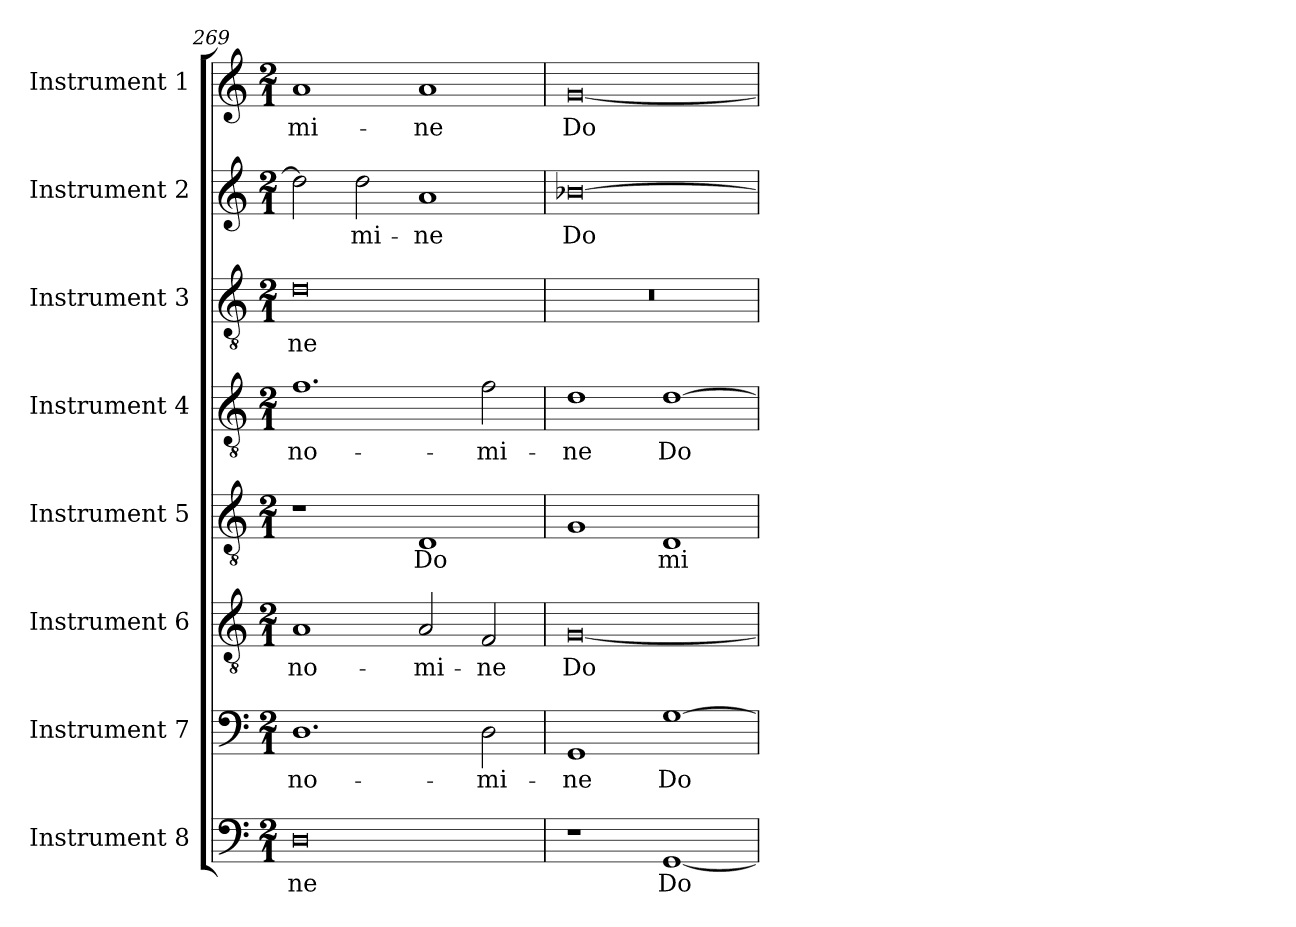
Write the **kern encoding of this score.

**kern	**text	**kern	**text	**kern	**text	**kern	**text	**kern	**text	**kern	**text	**kern	**text	**kern	**text
*part8	*part8	*part7	*part7	*part6	*part6	*part5	*part5	*part4	*part4	*part3	*part3	*part2	*part2	*part1	*part1
*staff8	*staff8	*staff7	*staff7	*staff6	*staff6	*staff5	*staff5	*staff4	*staff4	*staff3	*staff3	*staff2	*staff2	*staff1	*staff1
*I"Instrument 8	*	*I"Instrument 7	*	*I"Instrument 6	*	*I"Instrument 5	*	*I"Instrument 4	*	*I"Instrument 3	*	*I"Instrument 2	*	*I"Instrument 1	*
*clefF4	*	*clefF4	*	*clefGv2	*	*clefGv2	*	*clefGv2	*	*clefGv2	*	*clefG2	*	*clefG2	*
*k[]	*	*k[]	*	*k[]	*	*k[]	*	*k[]	*	*k[]	*	*k[]	*	*k[]	*
*C:	*	*C:	*	*C:	*	*C:	*	*C:	*	*C:	*	*C:	*	*C:	*
*M2/1	*	*M2/1	*	*M2/1	*	*M2/1	*	*M2/1	*	*M2/1	*	*M2/1	*	*M2/1	*
=269	=269	=269	=269	=269	=269	=269	=269	=269	=269	=269	=269	=269	=269	=269	=269
!	!LO:LY:b:cj	!	!LO:LY:b:cj	!	!LO:LY:b:cj	!	!	!	!LO:LY:b:cj	!	!LO:LY:b:cj	!	!LO:LY:b:cj	!	!LO:LY:b:cj
0D	-ne	1.D	no-	1A	no-	1r	.	1.f	no-	0d	-ne	2dd\]	--	1a	-mi-
!	!	!	!	!	!	!	!	!	!	!	!	!	!LO:LY:b:cj	!	!
.	.	.	.	.	.	.	.	.	.	.	.	2dd\	-mi-	.	.
!	!	!	!	!	!LO:LY:b:cj	!	!LO:LY:b:cj	!	!	!	!	!	!LO:LY:b:cj	!	!LO:LY:b:cj
.	.	.	.	2A/	-mi-	1D	Do-	.	.	.	.	1a	-ne	1a	-ne
!	!	!	!LO:LY:b:cj	!	!LO:LY:b:cj	!	!	!	!LO:LY:b:cj	!	!	!	!	!	!
.	.	2D\	-mi-	2F/	-ne	.	.	2f\	-mi-	.	.	.	.	.	.
=270	=270	=270	=270	=270	=270	=270	=270	=270	=270	=270	=270	=270	=270	=270	=270
!	!	!	!LO:LY:b:cj	!	!LO:LY:b:cj	!	!LO:LY:b:cj	!	!LO:LY:b:cj	!	!	!	!LO:LY:b:cj	!	!LO:LY:b:cj
1r	.	1GG	-ne	[<0G	Do-	1G	--	1d	-ne	0r	.	[>0b-X	Do-	[<0g	Do-
!	!LO:LY:b:cj	!	!LO:LY:b:cj	!	!	!	!LO:LY:b:cj	!	!LO:LY:b:cj	!	!	!	!	!	!
[<1GG	Do-	[>1G	Do-	.	.	1D	-mi-	[>1d	Do-	.	.	.	.	.	.
=	=	=	=	=	=	=	=	=	=	=	=	=	=	=	=
*-	*-	*-	*-	*-	*-	*-	*-	*-	*-	*-	*-	*-	*-	*-	*-
